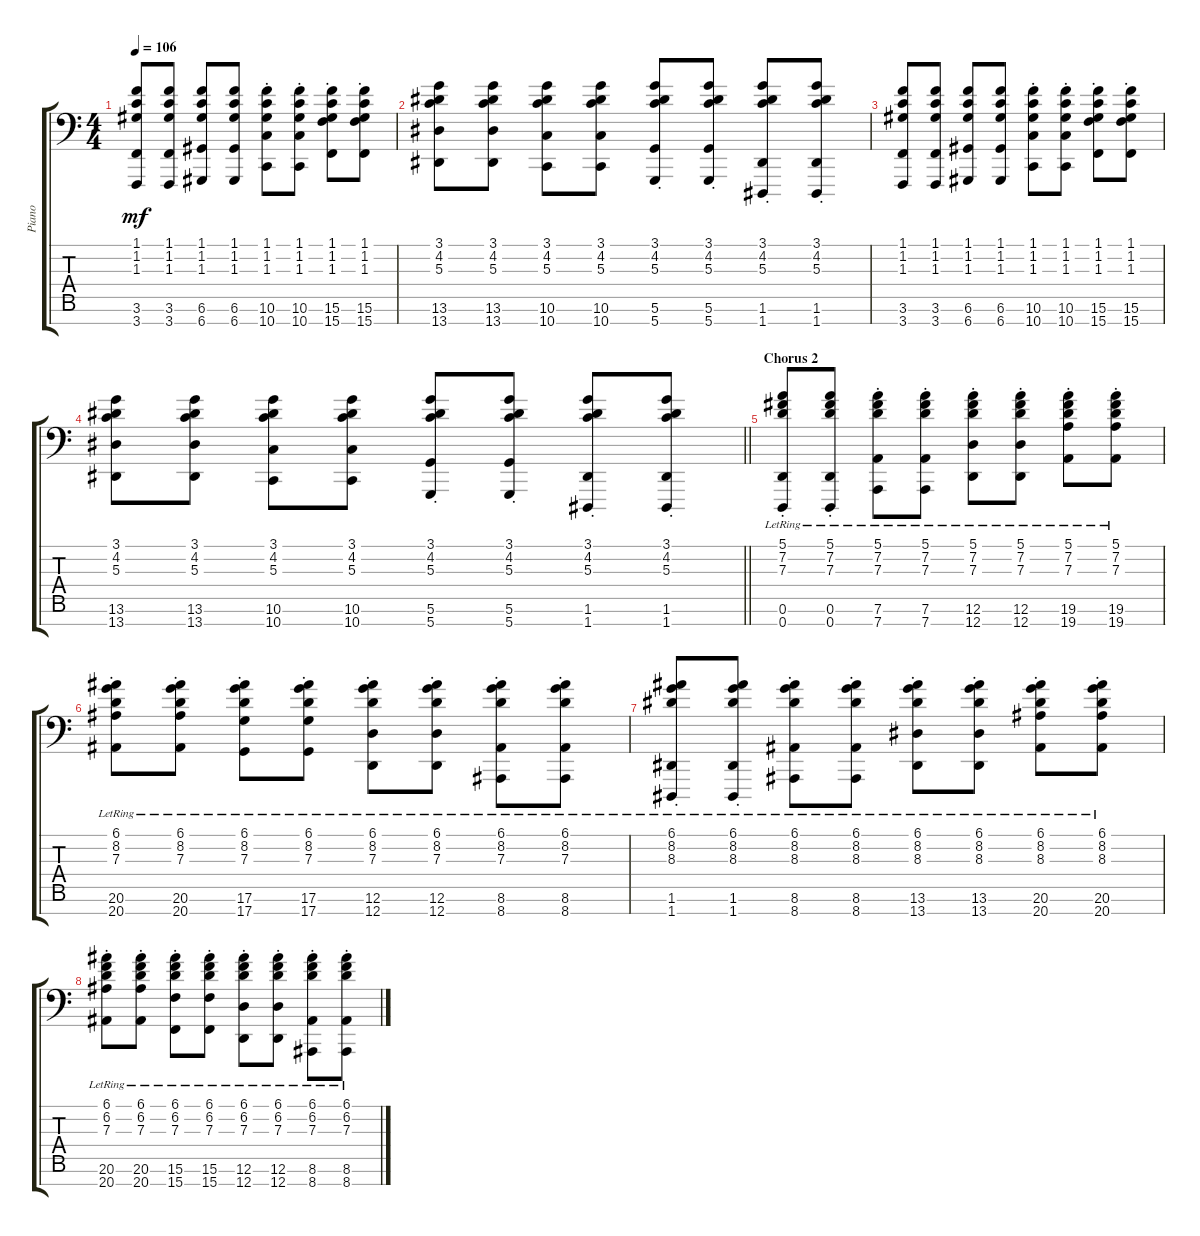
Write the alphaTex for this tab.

\track ("Piano" "Piano") {instrument acousticgrandpiano}
\staff {score tabs}
\tuning (E4 B3 G3 D3 A2 D2 D1) {hide}
\ts (4 4)
\tempo 106
\clef f4
\ks c
(1.1 1.2 1.3 3.6 3.7).8{dy mf} (1.1 1.2 1.3 3.6 3.7).8 (1.1 1.2 1.3 6.6 6.7).8 (1.1 1.2 1.3 6.6 6.7).8 (1.1{st} 1.2{st} 1.3{st} 10.6 10.7).8 (1.1{st} 1.2{st} 1.3{st} 10.6 10.7).8 (1.1{st} 1.2{st} 1.3{st} 15.6 15.7).8 (1.1{st} 1.2{st} 1.3{st} 15.6 15.7).8 |
(3.1 4.2 5.3 13.6 13.7).8 (3.1 4.2 5.3 13.6 13.7).8 (3.1 4.2 5.3 10.6 10.7).8 (3.1 4.2 5.3 10.6 10.7).8 (3.1{st} 4.2{st} 5.3{st} 5.6 5.7).8 (3.1{st} 4.2{st} 5.3{st} 5.6 5.7).8 (3.1{st} 4.2{st} 5.3{st} 1.6 1.7).8 (3.1{st} 4.2{st} 5.3{st} 1.6 1.7).8 |
(1.1 1.2 1.3 3.6 3.7).8 (1.1 1.2 1.3 3.6 3.7).8 (1.1 1.2 1.3 6.6 6.7).8 (1.1 1.2 1.3 6.6 6.7).8 (1.1{st} 1.2{st} 1.3{st} 10.6 10.7).8 (1.1{st} 1.2{st} 1.3{st} 10.6 10.7).8 (1.1{st} 1.2{st} 1.3{st} 15.6 15.7).8 (1.1{st} 1.2{st} 1.3{st} 15.6 15.7).8 |
\barLineRight lightlight
(3.1 4.2 5.3 13.6 13.7).8 (3.1 4.2 5.3 13.6 13.7).8 (3.1 4.2 5.3 10.6 10.7).8 (3.1 4.2 5.3 10.6 10.7).8 (3.1{st} 4.2{st} 5.3{st} 5.6 5.7).8 (3.1{st} 4.2{st} 5.3{st} 5.6 5.7).8 (3.1{st} 4.2{st} 5.3{st} 1.6 1.7).8 (3.1{st} 4.2{st} 5.3{st} 1.6 1.7).8 |
\section ("" "Chorus 2")
(5.1{st} 7.2{st} 7.3{st} 0.6{lr} 0.7{lr}).8 (5.1{st} 7.2{st} 7.3{st} 0.6{lr} 0.7{lr}).8 (5.1{st} 7.2{st} 7.3{st} 7.6{lr} 7.7{lr}).8 (5.1{st} 7.2{st} 7.3{st} 7.6{lr} 7.7{lr}).8 (5.1{st} 7.2{st} 7.3{st} 12.6{lr} 12.7{lr}).8 (5.1{st} 7.2{st} 7.3{st} 12.6{lr} 12.7{lr}).8 (5.1{st} 7.2{st} 7.3{st} 19.6{lr} 19.7{lr}).8 (5.1{st} 7.2{st} 7.3{st} 19.6{lr} 19.7{lr}).8 |
(6.1{st} 8.2{st} 7.3{st} 20.6{lr} 20.7{lr}).8 (6.1{st} 8.2{st} 7.3{st} 20.6{lr} 20.7{lr}).8 (6.1{st} 8.2{st} 7.3{st} 17.6{lr} 17.7{lr}).8 (6.1{st} 8.2{st} 7.3{st} 17.6{lr} 17.7{lr}).8 (6.1{st} 8.2{st} 7.3{st} 12.6{lr} 12.7{lr}).8 (6.1{st} 8.2{st} 7.3{st} 12.6{lr} 12.7{lr}).8 (6.1{st} 8.2{st} 7.3{st} 8.6{lr} 8.7{lr}).8 (6.1{st} 8.2{st} 7.3{st} 8.6{lr} 8.7{lr}).8 |
(6.1{st} 8.2{st} 8.3{st} 1.6{lr} 1.7{lr}).8 (6.1{st} 8.2{st} 8.3{st} 1.6{lr} 1.7{lr}).8 (6.1{st} 8.2{st} 8.3{st} 8.6{lr} 8.7{lr}).8 (6.1{st} 8.2{st} 8.3{st} 8.6{lr} 8.7{lr}).8 (6.1{st} 8.2{st} 8.3{st} 13.6{lr} 13.7{lr}).8 (6.1{st} 8.2{st} 8.3{st} 13.6{lr} 13.7{lr}).8 (6.1{st} 8.2{st} 8.3{st} 20.6{lr} 20.7{lr}).8 (6.1{st} 8.2{st} 8.3{st} 20.6{lr} 20.7{lr}).8 |
(6.1{st} 6.2{st} 7.3{st} 20.6{lr} 20.7{lr}).8 (6.1{st} 6.2{st} 7.3{st} 20.6{lr} 20.7{lr}).8 (6.1{st} 6.2{st} 7.3{st} 15.6{lr} 15.7{lr}).8 (6.1{st} 6.2{st} 7.3{st} 15.6{lr} 15.7{lr}).8 (6.1{st} 6.2{st} 7.3{st} 12.6{lr} 12.7{lr}).8 (6.1{st} 6.2{st} 7.3{st} 12.6{lr} 12.7{lr}).8 (6.1{st} 6.2{st} 7.3{st} 8.6{lr} 8.7{lr}).8 (6.1{st} 6.2{st} 7.3{st} 8.6{lr} 8.7{lr}).8
